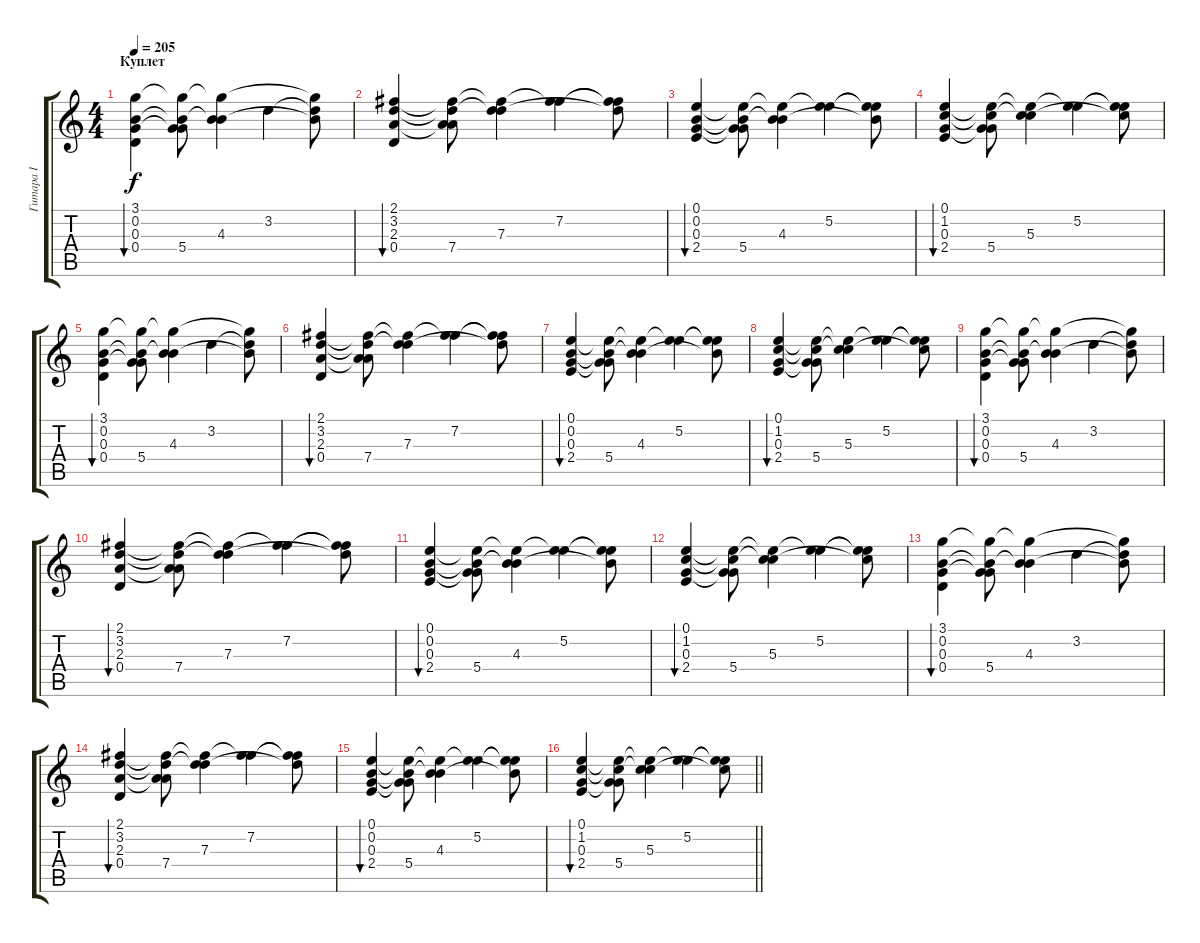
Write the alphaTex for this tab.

\track ("Гитара I" "Гитара I") {instrument electricguitarjazz}
\staff {score tabs}
\tuning (E4 B3 G3 D3 A2 E2) {hide}
\ts (4 4)
\section ("" "Куплет")
\tempo 205
\clef g2
\ks c
(3.1 0.2 0.3 0.4).4{bu 60 dy f} (3.1{t} 0.2{t} 0.3{t} 5.4).8 (3.1{t} 0.2{t} 4.3).4 3.2.4 (3.1{t} 3.2{t} 4.3{t}).8 |
(2.1 3.2 2.3 0.4).4{bu 60} (2.1{t} 3.2{t} 2.3{t} 7.4).8 (2.1{t} 3.2{t} 7.3).4 (2.1{t} 7.2).4 (2.1{t} 7.2{t} 7.3{t}).8 |
(0.1 0.2 0.3 2.4).4{bu 60} (0.1{t} 0.2{t} 0.3{t} 5.4).8 (0.1{t} 0.2{t} 4.3).4 (0.1{t} 5.2).4 (0.1{t} 5.2{t} 4.3{t}).8 |
(0.1 1.2 0.3 2.4).4{bu 60} (0.1{t} 1.2{t} 0.3{t} 5.4).8 (0.1{t} 1.2{t} 5.3).4 (0.1{t} 5.2).4 (0.1{t} 5.2{t} 5.3{t}).8 |
(3.1 0.2 0.3 0.4).4{bu 60} (3.1{t} 0.2{t} 0.3{t} 5.4).8 (3.1{t} 0.2{t} 4.3).4 3.2.4 (3.1{t} 3.2{t} 4.3{t}).8 |
(2.1 3.2 2.3 0.4).4{bu 60} (2.1{t} 3.2{t} 2.3{t} 7.4).8 (2.1{t} 3.2{t} 7.3).4 (2.1{t} 7.2).4 (2.1{t} 7.2{t} 7.3{t}).8 |
(0.1 0.2 0.3 2.4).4{bu 60} (0.1{t} 0.2{t} 0.3{t} 5.4).8 (0.1{t} 0.2{t} 4.3).4 (0.1{t} 5.2).4 (0.1{t} 5.2{t} 4.3{t}).8 |
(0.1 1.2 0.3 2.4).4{bu 60} (0.1{t} 1.2{t} 0.3{t} 5.4).8 (0.1{t} 1.2{t} 5.3).4 (0.1{t} 5.2).4 (0.1{t} 5.2{t} 5.3{t}).8 |
(3.1 0.2 0.3 0.4).4{bu 60} (3.1{t} 0.2{t} 0.3{t} 5.4).8 (3.1{t} 0.2{t} 4.3).4 3.2.4 (3.1{t} 3.2{t} 4.3{t}).8 |
(2.1 3.2 2.3 0.4).4{bu 60} (2.1{t} 3.2{t} 2.3{t} 7.4).8 (2.1{t} 3.2{t} 7.3).4 (2.1{t} 7.2).4 (2.1{t} 7.2{t} 7.3{t}).8 |
(0.1 0.2 0.3 2.4).4{bu 60} (0.1{t} 0.2{t} 0.3{t} 5.4).8 (0.1{t} 0.2{t} 4.3).4 (0.1{t} 5.2).4 (0.1{t} 5.2{t} 4.3{t}).8 |
(0.1 1.2 0.3 2.4).4{bu 60} (0.1{t} 1.2{t} 0.3{t} 5.4).8 (0.1{t} 1.2{t} 5.3).4 (0.1{t} 5.2).4 (0.1{t} 5.2{t} 5.3{t}).8 |
(3.1 0.2 0.3 0.4).4{bu 60} (3.1{t} 0.2{t} 0.3{t} 5.4).8 (3.1{t} 0.2{t} 4.3).4 3.2.4 (3.1{t} 3.2{t} 4.3{t}).8 |
(2.1 3.2 2.3 0.4).4{bu 60} (2.1{t} 3.2{t} 2.3{t} 7.4).8 (2.1{t} 3.2{t} 7.3).4 (2.1{t} 7.2).4 (2.1{t} 7.2{t} 7.3{t}).8 |
(0.1 0.2 0.3 2.4).4{bu 60} (0.1{t} 0.2{t} 0.3{t} 5.4).8 (0.1{t} 0.2{t} 4.3).4 (0.1{t} 5.2).4 (0.1{t} 5.2{t} 4.3{t}).8 |
\barLineRight lightlight
(0.1 1.2 0.3 2.4).4{bu 60} (0.1{t} 1.2{t} 0.3{t} 5.4).8 (0.1{t} 1.2{t} 5.3).4 (0.1{t} 5.2).4 (0.1{t} 5.2{t} 5.3{t}).8
